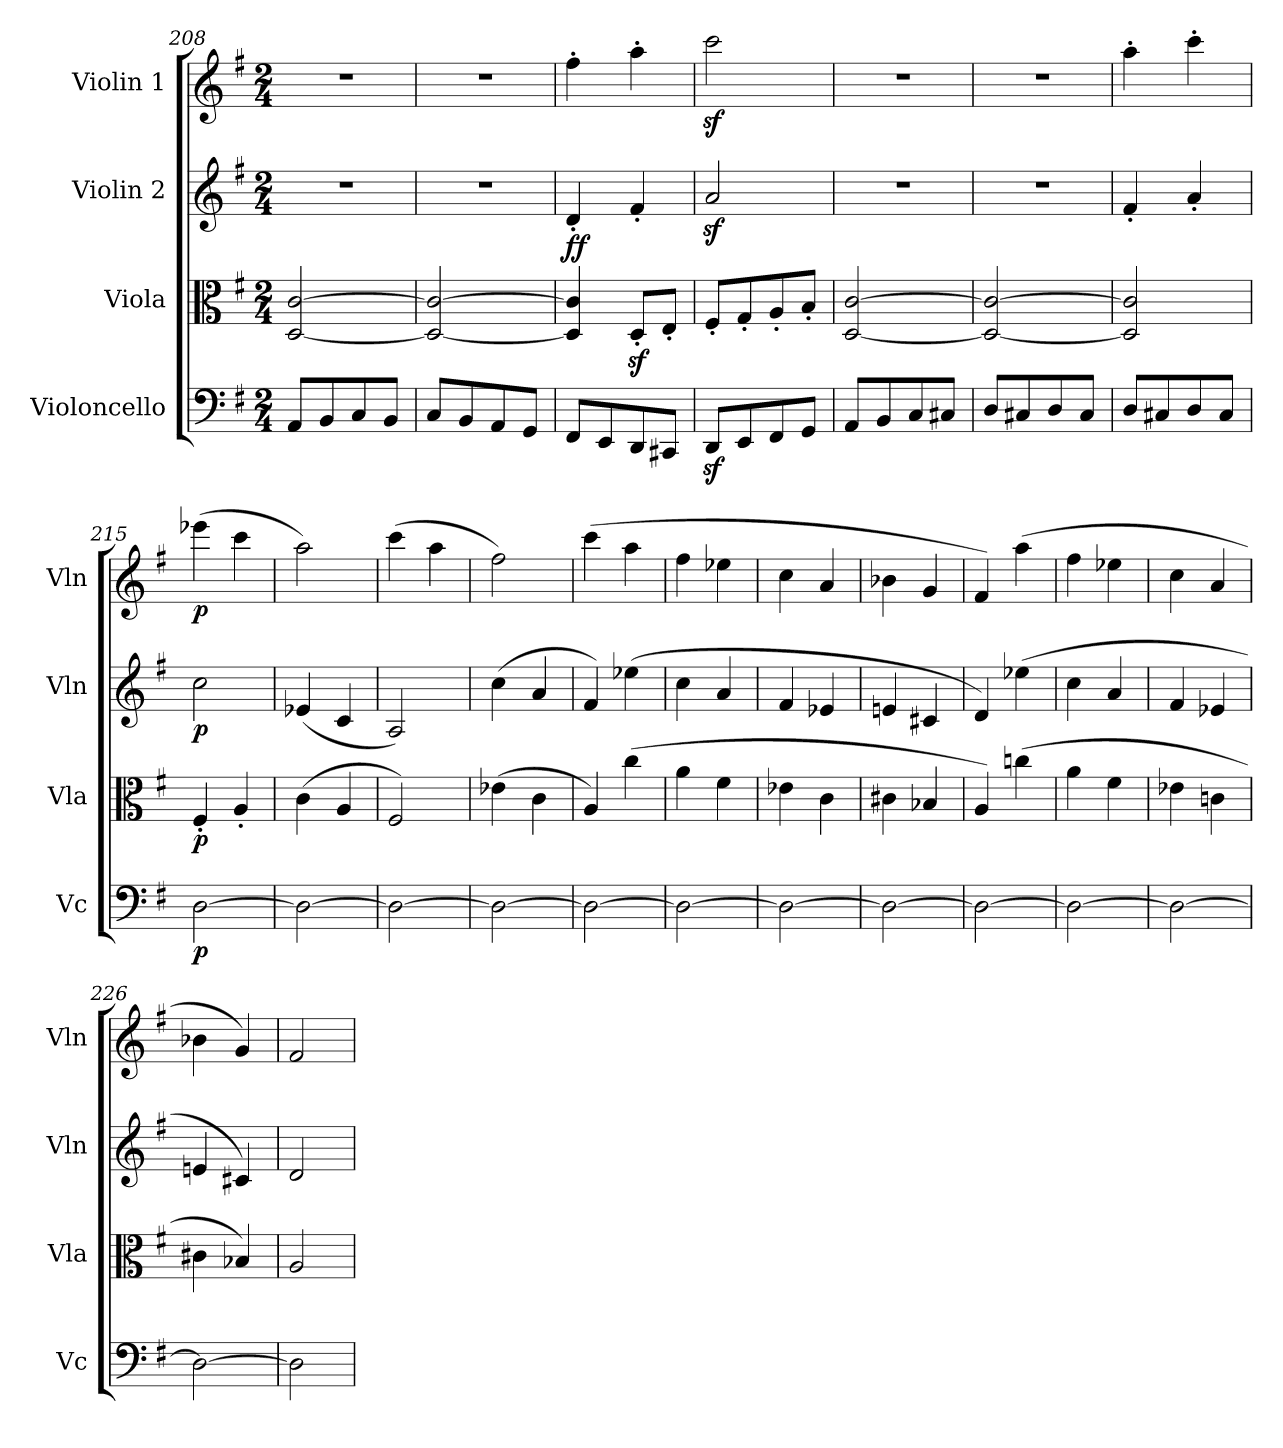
**kern	**dynam	**kern	**dynam	**kern	**dynam	**kern	**dynam
*part4	*part4	*part3	*part3	*part2	*part2	*part1	*part1
*staff4	*staff4	*staff3	*staff3	*staff2	*staff2	*staff1	*staff1
*I"Violoncello	*	*I"Viola	*	*I"Violin 2	*	*I"Violin 1	*
*I'Vc	*	*I'Vla	*	*I'Vln	*	*I'Vln	*
*clefF4	*	*clefC3	*	*clefG2	*	*clefG2	*
*k[f#]	*	*k[f#]	*	*k[f#]	*	*k[f#]	*
*M2/4	*	*M2/4	*	*M2/4	*	*M2/4	*
=208	=208	=208	=208	=208	=208	=208	=208
8AA/L	.	[2D/ [2c/	.	2r	.	2r	.
8BB/	.	.	.	.	.	.	.
8C/	.	.	.	.	.	.	.
8BB/J	.	.	.	.	.	.	.
=209	=209	=209	=209	=209	=209	=209	=209
8C/L	.	2D/_ 2c/_	.	2r	.	2r	.
8BB/	.	.	.	.	.	.	.
8AA/	.	.	.	.	.	.	.
8GG/J	.	.	.	.	.	.	.
=210	=210	=210	=210	=210	=210	=210	=210
!	!	!	!	!	!LO:DY:b	!	!
8FF#/L	.	4D/] 4c/]	.	4d'/	ff	4ff#'\	.
8EE/	.	.	.	.	.	.	.
8DD/	.	8Dz<'/L	.	4f#'/	.	4aa'\	.
8CC#X/J	.	8E'/J	.	.	.	.	.
=211	=211	=211	=211	=211	=211	=211	=211
8DDz</L	.	8F#'/L	.	2az</	.	2cccz<\	.
8EE/	.	8G'/	.	.	.	.	.
8FF#/	.	8A'/	.	.	.	.	.
8GG/J	.	8B'/J	.	.	.	.	.
=212	=212	=212	=212	=212	=212	=212	=212
8AA/L	.	[2D/ [2c/	.	2r	.	2r	.
8BB/	.	.	.	.	.	.	.
8C/	.	.	.	.	.	.	.
8C#X/J	.	.	.	.	.	.	.
=213	=213	=213	=213	=213	=213	=213	=213
8D/L	.	2D/_ 2c/_	.	2r	.	2r	.
8C#X/	.	.	.	.	.	.	.
8D/	.	.	.	.	.	.	.
8C#/J	.	.	.	.	.	.	.
=214	=214	=214	=214	=214	=214	=214	=214
8D/L	.	2D/] 2c/]	.	4f#'/	.	4aa'\	.
8C#X/	.	.	.	.	.	.	.
8D/	.	.	.	4a'/	.	4ccc'\	.
8C#/J	.	.	.	.	.	.	.
=215	=215	=215	=215	=215	=215	=215	=215
!	!LO:DY:b	!	!LO:DY:b	!	!LO:DY:b	!	!LO:DY:b
[2D\	p	4F#'/	p	2cc\	p	(4eee-X\	p
.	.	4A'/	.	.	.	4ccc\	.
=216	=216	=216	=216	=216	=216	=216	=216
2D\_	.	(4c\	.	(4e-X/	.	2aa\)	.
.	.	4A/	.	4c/	.	.	.
=217	=217	=217	=217	=217	=217	=217	=217
2D\_	.	2F#/)	.	2A/)	.	(4ccc\	.
.	.	.	.	.	.	4aa\	.
!!LO:LB:g=z
=218	=218	=218	=218	=218	=218	=218	=218
2D\_	.	(4e-X\	.	(4cc\	.	2ff#\)	.
.	.	4c\	.	4a/	.	.	.
=219	=219	=219	=219	=219	=219	=219	=219
2D\_	.	4A/)	.	4f#/)	.	(4ccc\	.
.	.	(4cc\	.	(4ee-X\	.	4aa\	.
=220	=220	=220	=220	=220	=220	=220	=220
2D\_	.	4a\	.	4cc\	.	4ff#\	.
.	.	4f#\	.	4a/	.	4ee-X\	.
=221	=221	=221	=221	=221	=221	=221	=221
2D\_	.	4e-X\	.	4f#/	.	4cc\	.
.	.	4c\	.	4e-X/	.	4a/	.
=222	=222	=222	=222	=222	=222	=222	=222
2D\_	.	4c#X\	.	4en/	.	4b-X\	.
.	.	4B-X/	.	4c#X/	.	4g/	.
=223	=223	=223	=223	=223	=223	=223	=223
2D\_	.	4A/)	.	4d/)	.	4f#/)	.
.	.	(4ccn\	.	(4ee-X\	.	(4aa\	.
!!LO:PB:g=z
=224	=224	=224	=224	=224	=224	=224	=224
2D\_	.	4a\	.	4cc\	.	4ff#\	.
.	.	4f#\	.	4a/	.	4ee-X\	.
=225	=225	=225	=225	=225	=225	=225	=225
2D\_	.	4e-X\	.	4f#/	.	4cc\	.
.	.	4cn\	.	4e-X/	.	4a/	.
=226	=226	=226	=226	=226	=226	=226	=226
2D\_	.	4c#X\	.	4en/	.	4b-X\	.
.	.	4B-X/)	.	4c#X/)	.	4g/)	.
=227	=227	=227	=227	=227	=227	=227	=227
2D\]	.	2A/	.	2d/	.	2f#/	.
=	=	=	=	=	=	=	=
*-	*-	*-	*-	*-	*-	*-	*-
